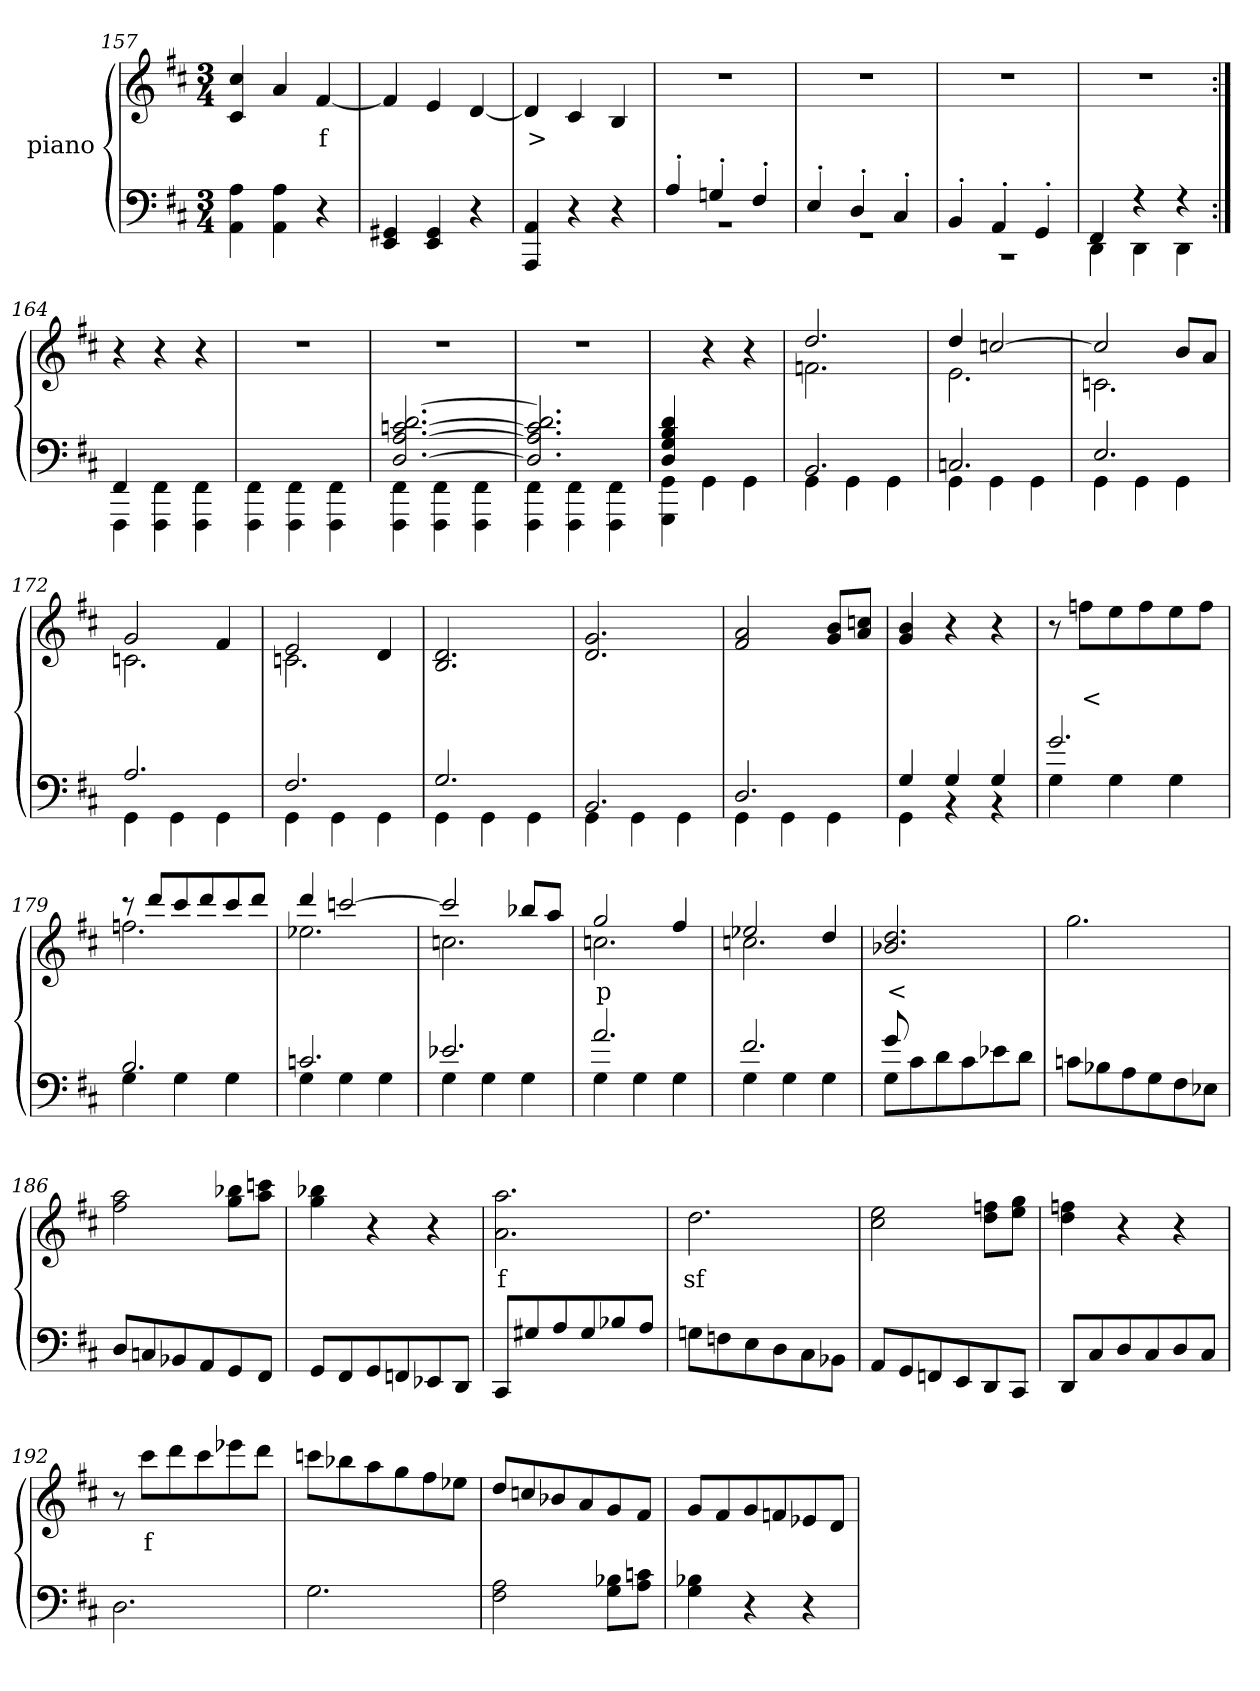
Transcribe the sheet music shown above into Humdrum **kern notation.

**kern	**kern	**text
*part2	*part1	*part1
*staff2	*staff1	*staff1
*	*I"piano	*
*clefF4	*clefG2	*
*k[f#c#]	*k[f#c#]	*
*D:	*D:	*
*M3/4	*M3/4	*
=157	=157	=157
4AA 4A	4c# 4cc#	.
4AA 4A	4a	.
4r	[4f#	f
=158	=158	=158
4EE 4GG#X	4f#]	.
4EE 4GG#	4e	.
4r	[4d	.
=159	=159	=159
4AAA 4AA	4d]	>
4r	4c#	.
4r	4B	.
=160	=160	=160
*^	*	*
4A'>	2.r	2.r	.
4Gn'>	.	.	.
4F#'>	.	.	.
=161	=161	=161	=161
4E'>	2.r	2.r	.
4D'>	.	.	.
4C#'>	.	.	.
=162	=162	=162	=162
4BB'>	2.r	2.r	.
4AA'>	.	.	.
4GG'>	.	.	.
=163	=163	=163	=163
4FF#	4DD	2.r	pp
4r	4DD	.	.
4r	4DD	.	.
=164:|!	=164:|!	=164:|!	=164:|!
4FF#	4FFF#	4r	pp
2ryy	4FFF#\ 4FF#\	4r	<
.	4FFF#\ 4FF#\	4r	.
*v	*v	*	*
=165	=165	=165
4FFF#\ 4FF#\	2.r	.
4FFF#\ 4FF#\	.	.
4FFF#\ 4FF#\	.	.
=166	=166	=166
*^	*	*
[2.D [2.A [2.cn [2.d	4FFF# 4FF#	2.r	sf
.	4FFF# 4FF#	.	.
.	4FFF# 4FF#	.	.
=167	=167	=167	=167
2.D] 2.A] 2.cn] 2.d]	4FFF# 4FF#	2.r	]
.	4FFF# 4FF#	.	.
.	4FFF# 4FF#	.	.
=168	=168	=168	=168
4D 4G 4B 4d	4GGG 4GG	4ryy	.
2ryy	4GG\	4r	.
.	4GG\	4r	.
=169	=169	=169	=169
*	*	*^	*
2.BB	4GG	2.dd	2.fn	.
.	4GG	.	.	.
.	4GG	.	.	.
=170	=170	=170	=170	=170
2.Cn	4GG	4dd	2.e	.
.	4GG	[2ccn	.	.
.	4GG	.	.	.
=171	=171	=171	=171	=171
2.E	4GG	2ccn]	2.cn	.
.	4GG	.	.	.
.	4GG	8bL	.	.
.	.	8aJ	.	.
=172	=172	=172	=172	=172
2.A	4GG	2g	2.cn	.
.	4GG	.	.	.
.	4GG	4f#	.	.
=173	=173	=173	=173	=173
2.F#	4GG	2e	2.cn	.
.	4GG	.	.	.
.	4GG	4d	.	.
*	*	*v	*v	*
=174	=174	=174	=174
2.G	4GG	2.B 2.d	.
.	4GG	.	.
.	4GG	.	.
=175	=175	=175	=175
2.BB	4GG	2.d 2.g	.
.	4GG	.	.
.	4GG	.	.
=176	=176	=176	=176
2.D	4GG	2f# 2a	.
.	4GG	.	.
.	4GG	8g 8bL	.
.	.	8a 8ccnJ	.
=177	=177	=177	=177
4G	4GG	4g 4b	.
4G	4r	4r	.
4G	4r	4r	.
=178	=178	=178	=178
2.g	4G	8r	.
.	.	8ffnL	<
.	4G	8ee	.
.	.	8ff	.
.	4G	8ee	.
.	.	8ffJ	.
=179	=179	=179	=179
*	*	*^	*
2.B	4G	8r	2.ffn	.
.	.	8dddL	.	.
.	4G	8ccc#	.	.
.	.	8ddd	.	.
.	4G	8ccc#	.	.
.	.	8dddJ	.	.
=180	=180	=180	=180	=180
2.cn	4G	4ddd	2.ee-X	.
.	4G	[2cccn	.	.
.	4G	.	.	.
=181	=181	=181	=181	=181
2.e-X	4G	2cccn]	2.ccn	.
.	4G	.	.	.
.	4G	8bb-XL	.	.
.	.	8aaJ	.	.
=182	=182	=182	=182	=182
2.a	4G	2gg	2.ccn	p
.	4G	.	.	.
.	4G	4ff#	.	.
=183	=183	=183	=183	=183
2.f#	4G	2ee-X	2.ccn	.
.	4G	.	.	.
.	4G	4dd	.	.
*	*	*v	*v	*
=184	=184	=184	=184
8g	8GL	2.b-X/ 2.dd/	<
2ryy	8c#	.	.
.	8d	.	.
.	8c#	.	.
.	8e-X	.	.
8ryy	8dJ	.	.
*v	*v	*	*
=185	=185	=185
8cnL	2.gg	.
8B-X	.	.
8A	.	.
8G	.	.
8F#	.	.
8E-XJ	.	.
=186	=186	=186
8DL	2ff# 2aa	.
8Cn	.	.
8BB-X	.	.
8AA	.	.
8GG	8gg 8bb-XL	.
8FF#J	8aa 8cccnJ	.
=187	=187	=187
8GGL	4gg 4bb-X	.
8FF#	.	.
8GG	4r	.
8FFn	.	.
8EE-X	4r	.
8DDJ	.	.
=188	=188	=188
8CC#L	2.a 2.aa	f
8G#X	.	.
8A	.	.
8G#	.	.
8B-X	.	.
8AJ	.	.
=189	=189	=189
8GnL	2.dd	sf
8Fn	.	.
8E	.	.
8D	.	.
8C#	.	.
8BB-XJ	.	.
=190	=190	=190
8AAL	2cc# 2ee	.
8GG	.	.
8FFn	.	.
8EE	.	.
8DD	8dd 8ffnL	.
8CC#J	8ee 8ggJ	.
=191	=191	=191
8DDL	4dd 4ffn	.
8C#	.	.
8D	4r	.
8C#	.	.
8D	4r	.
8C#J	.	.
=192	=192	=192
2.D	8r	.
.	8ccc#L	f
.	8ddd	.
.	8ccc#	.
.	8eee-X	.
.	8dddJ	.
=193	=193	=193
2.G	8cccnL	.
.	8bb-X	.
.	8aa	.
.	8gg	.
.	8ff#	.
.	8ee-XJ	.
=194	=194	=194
2F# 2A	8ddL	.
.	8ccn	.
.	8b-X	.
.	8a	.
8G 8B-XL	8g	.
8A 8cnJ	8f#J	.
=195	=195	=195
4G 4B-X	8gL	.
.	8f#	.
4r	8g	.
.	8fn	.
4r	8e-X	.
.	8dJ	.
=	=	=
*-	*-	*-
